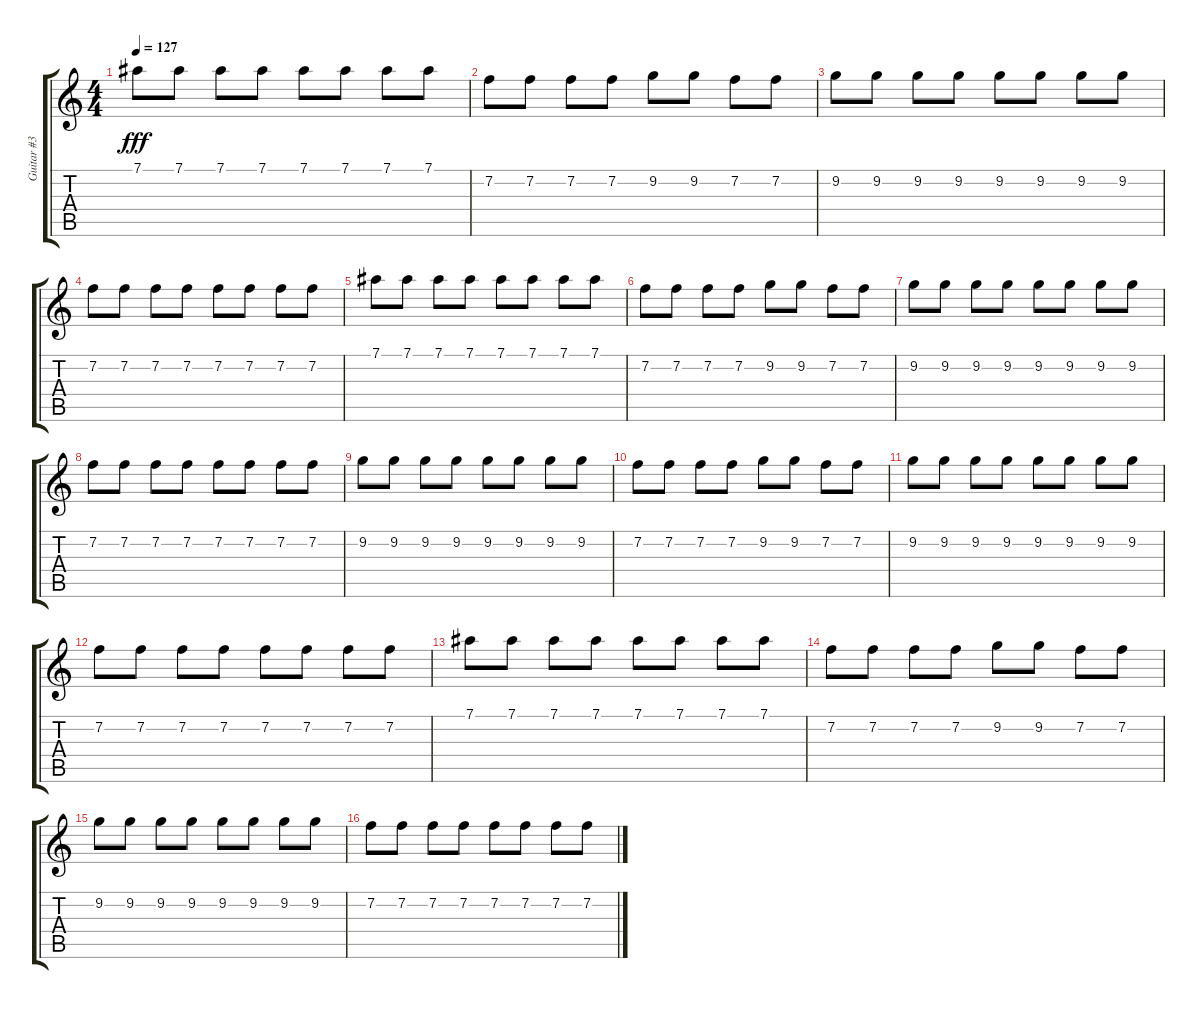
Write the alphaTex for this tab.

\track ("Guitar #3" "Guitar #3") {instrument electricguitarclean}
\staff {score tabs}
\tuning (Eb4 Bb3 Gb3 Db3 Ab2 Db2) {hide}
\ts (4 4)
\tempo 127
\clef g2
\ks c
7.1.8{dy fff} 7.1.8 7.1.8 7.1.8 7.1.8 7.1.8 7.1.8 7.1.8 |
7.2.8 7.2.8 7.2.8 7.2.8 9.2.8 9.2.8 7.2.8 7.2.8 |
9.2.8 9.2.8 9.2.8 9.2.8 9.2.8 9.2.8 9.2.8 9.2.8 |
7.2.8 7.2.8 7.2.8 7.2.8 7.2.8 7.2.8 7.2.8 7.2.8 |
7.1.8 7.1.8 7.1.8 7.1.8 7.1.8 7.1.8 7.1.8 7.1.8 |
7.2.8 7.2.8 7.2.8 7.2.8 9.2.8 9.2.8 7.2.8 7.2.8 |
9.2.8 9.2.8 9.2.8 9.2.8 9.2.8 9.2.8 9.2.8 9.2.8 |
7.2.8 7.2.8 7.2.8 7.2.8 7.2.8 7.2.8 7.2.8 7.2.8 |
9.2.8 9.2.8 9.2.8 9.2.8 9.2.8 9.2.8 9.2.8 9.2.8 |
7.2.8 7.2.8 7.2.8 7.2.8 9.2.8 9.2.8 7.2.8 7.2.8 |
9.2.8 9.2.8 9.2.8 9.2.8 9.2.8 9.2.8 9.2.8 9.2.8 |
7.2.8 7.2.8 7.2.8 7.2.8 7.2.8 7.2.8 7.2.8 7.2.8 |
7.1.8 7.1.8 7.1.8 7.1.8 7.1.8 7.1.8 7.1.8 7.1.8 |
7.2.8 7.2.8 7.2.8 7.2.8 9.2.8 9.2.8 7.2.8 7.2.8 |
9.2.8 9.2.8 9.2.8 9.2.8 9.2.8 9.2.8 9.2.8 9.2.8 |
7.2.8 7.2.8 7.2.8 7.2.8 7.2.8 7.2.8 7.2.8 7.2.8
